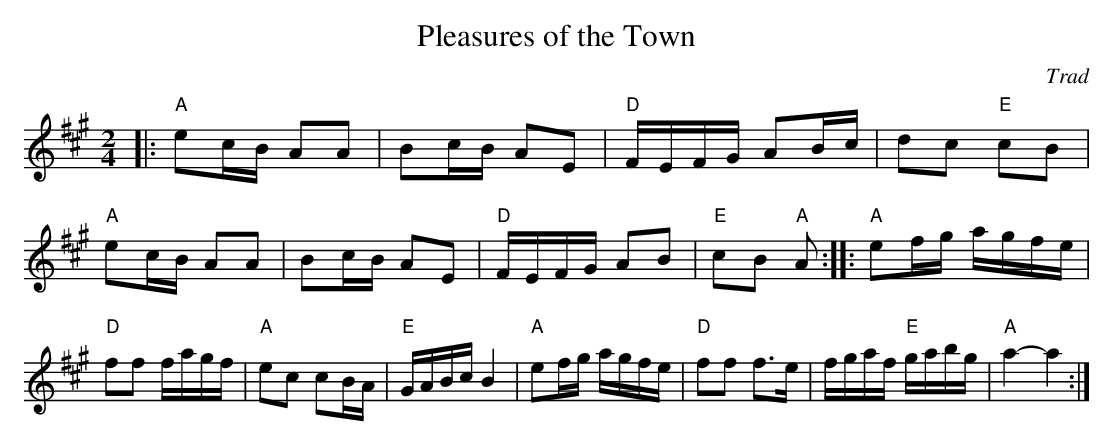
X:1
T:Pleasures of the Town
C:Trad
M:2/4
L:1/16
E:13
K:A
|:"A"e2cB A2A2|B2cB A2E2|"D"FEFG A2Bc|d2c2 "E"c2B2|\
"A"e2cB A2A2|B2cB A2E2|"D"FEFG A2B2|"E"c2B2 "A"A2::\
"A"e2fg agfe|"D"f2f2 fagf|"A"e2c2 c2BA|"E"GABc B4|\
"A"e2fg agfe|"D"f2f2 f3e|fgaf "E"gabg|"A"a4-a4:|**
